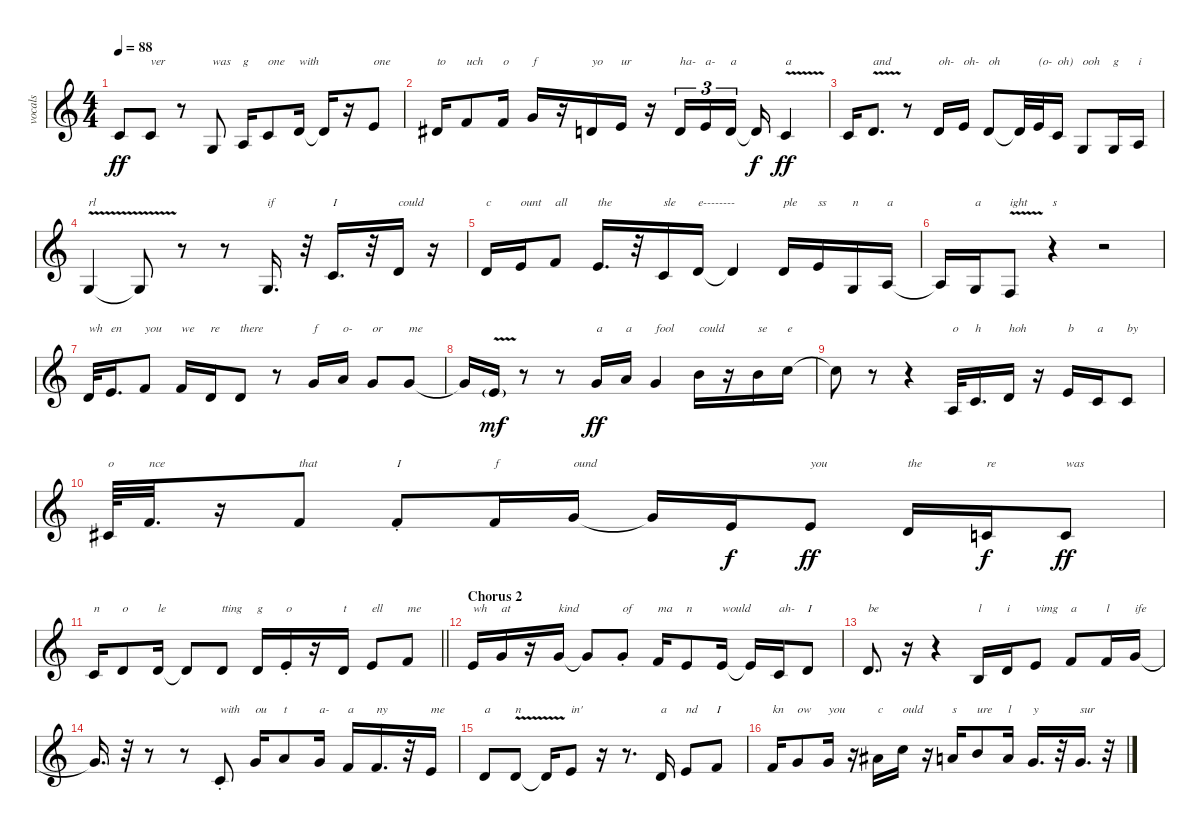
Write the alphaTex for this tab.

\track ("vocals" "vocals") {instrument lead2sawtooth}
\staff {score}
\tuning (E4 B3 G3 D3 A2 E2) {hide}
\ts (4 4)
\tempo 88
\clef g2
\ks c
5.3.8{dy ff} 5.3.8{txt "ver"} r.8 5.4.8{txt "was"} 7.4.16{txt "g"} 5.3.8{txt "one"} 7.3.16{txt "with"} 7.3{t}.16 r.16 5.2.8{txt "one"} |
4.2.16{txt "to"} 6.2.8{txt "uch"} 6.2.16{txt "o"} 8.2.16{txt "f"} r.16 7.3.16{txt "yo"} 5.2.16{txt "ur"} r.16 7.3.16{tu (3 2) txt "ha-"} 5.2.16{tu (3 2) txt "a-"} 7.3.16{tu (3 2) txt "a" beam splitsecondary} 7.3{t}.16{dy f} 5.3{v}.4{txt "a" dy ff} |
5.3.16 7.3{v}.8{d txt "and"} r.8 7.3.16{txt "oh-"} 5.2.16{txt "oh-"} 7.3.8{txt "oh"} 7.3{t}.32 9.3.32{txt "(o-"} 5.3.16{txt "oh)"} 5.4.8{txt "ooh"} 5.4.16{txt "g"} 7.4.16{txt "i"} |
5.4{v}.4{txt "rl"} 5.4{t}.8 r.8 r.8 5.4.16{d txt "if"} r.32 5.3.16{d txt "I"} r.32 7.3.16{txt "could"} r.16 |
7.3.16{txt "c"} 5.2.16{txt "ount"} 6.2.8{txt "all"} 5.2.16{d txt "the"} r.32 5.3.16{txt "sle"} 7.3.16{txt "e--------"} 7.3{t}.4 7.3.16{txt "ple"} 5.2.16{txt "ss"} 5.4.16{txt "n"} 7.4.16{txt "a"} |
7.4{t}.16 5.4.16{txt "a"} 3.4{v}.8{txt "ight"} r.4{txt "s"} r.2 |
7.3.32{txt "wh"} 5.2.16{d txt "en"} 6.2.8{txt "you"} 6.2.16{txt "we"} 7.3.16{txt "re"} 7.3.8{txt "there"} r.8 8.2.16{txt "f"} 5.1.16{txt "o-"} 8.2.8{txt "or"} 8.2.8{txt "me"} |
8.2{t}.16 5.2{v g}.16{dy mf} r.8 r.8 3.1.16{txt "a" dy ff} 5.1.16{txt "a"} 3.1.4{txt "fool"} 7.1.16{txt "could"} r.16 7.1.16{txt "se"} 8.1.16{txt "e"} |
8.1{t}.8 r.8 r.4 7.4.32{txt "o"} 5.3.16{d txt "h"} 7.3.16{txt "hoh"} r.16 5.2.16{txt "b"} 5.3.16{txt "a"} 5.3.8{txt "by"} |
6.3.64{txt "o"} 6.2.32{d txt "nce"} r.16 6.2.8{txt "that"} 6.2{st}.8{txt "I"} 6.2.16{txt "f"} 8.2.16{txt "ound"} 8.2{t}.16 5.2.16{dy f} 5.2.8{txt "you" dy ff} 7.3.16{txt "the"} 5.3.16{txt "re" dy f} 5.3.8{txt "was" dy ff} |
\barLineRight lightlight
5.3.16{txt "n"} 7.3.8{txt "o"} 7.3.16{txt "le"} 7.3{t}.8 7.3.8{txt "tting"} 7.3.16{txt "g"} 5.2{st}.16{txt "o"} r.16 7.3.16{txt "t"} 5.2.8{txt "ell"} 6.2.8{txt "me"} |
\section ("" "Chorus 2")
5.2.16{txt "wh"} 8.2.16{txt "at"} r.16 8.2.16{txt "kind"} 8.2{t}.8 8.2{st}.8{txt "of"} 6.2.16{txt "ma"} 5.2.8{txt "n"} 5.2.16{txt "would"} 5.2{t}.16 5.3.16{txt "ah-"} 7.3.8{txt "I"} |
7.3.8{d txt "be"} r.16 r.4 4.3.16{txt "l"} 7.3.16{txt "i"} 5.2.8{txt "vimg"} 6.2.8{txt "a"} 6.2.16{txt "l"} 8.2.16{txt "ife"} |
8.2{t}.16{d} r.32 r.8 r.8 5.3{st}.8{txt "with"} 8.2.16{txt "ou"} 5.1.8{txt "t"} 8.2.16{txt "a-"} 6.2.16{txt "a"} 6.2.16{d txt "ny"} r.32 5.2.16{txt "me"} |
7.3.8{txt "a"} 7.3{v}.8{txt "n"} 7.3{t}.16 5.2.8{txt "in'"} r.16 r.8{d} 7.3.16{txt "a"} 5.2.8{txt "nd"} 6.2.8{txt "I"} |
6.2.16{txt "kn"} 8.2.8{txt "ow"} 8.2.16{txt "you"} r.16 6.1.16{txt "c"} 8.1.16{txt "ould"} r.16 5.1.16{txt "s"} 7.1.8{txt "ure"} 5.1.16{txt "l"} 3.1.16{d txt "y"} r.32 3.1.16{d txt "sur"} r.32
